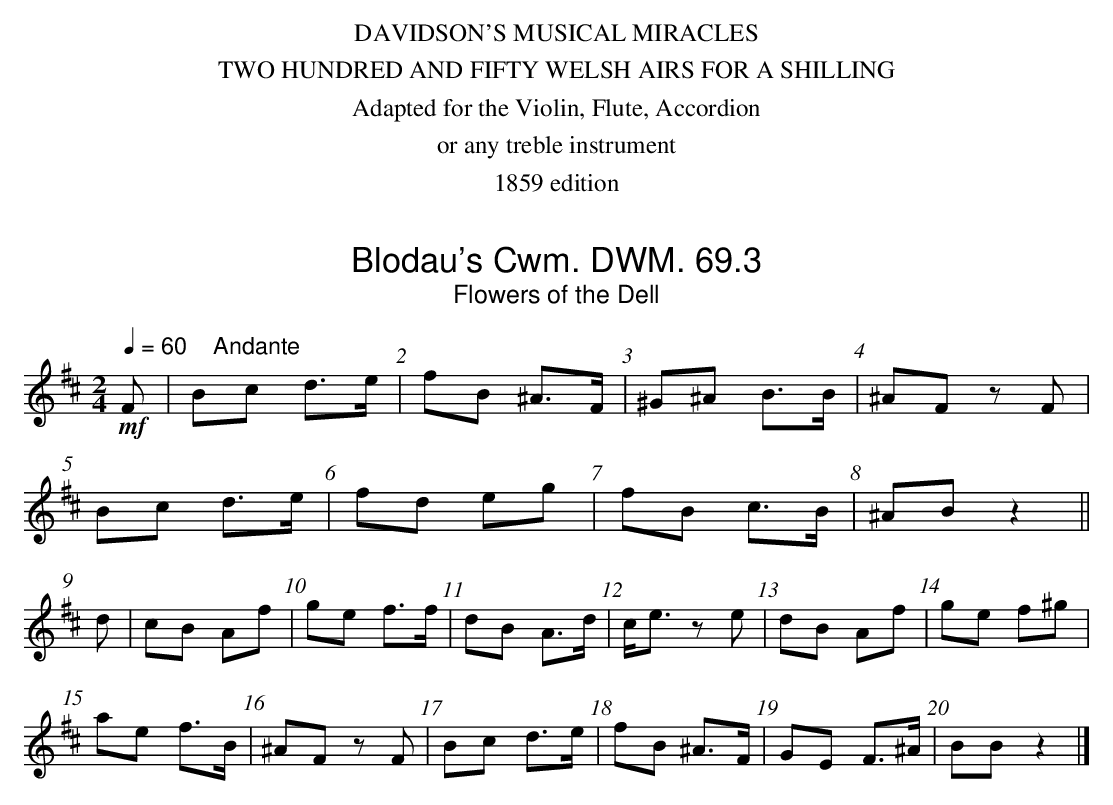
X:1
T:Blodau's Cwm. DWM. 69.3
T:Flowers of the Dell
M:2/4
L:1/8
Q:1/4=60 "    Andante"
K:Bm
!mf!F|Bc d>e|fB ^A>F|^G^A B>B|^AF zF|
Bc d>e|fd eg|fB c>B|^AB z2||
d|cB Af|ge f>f|dB A>d|c<e ze|dB Af|ge f^g|
ae f>B|^AF zF|Bc d>e|fB ^A>F|GE F>^A|BBz2|]
